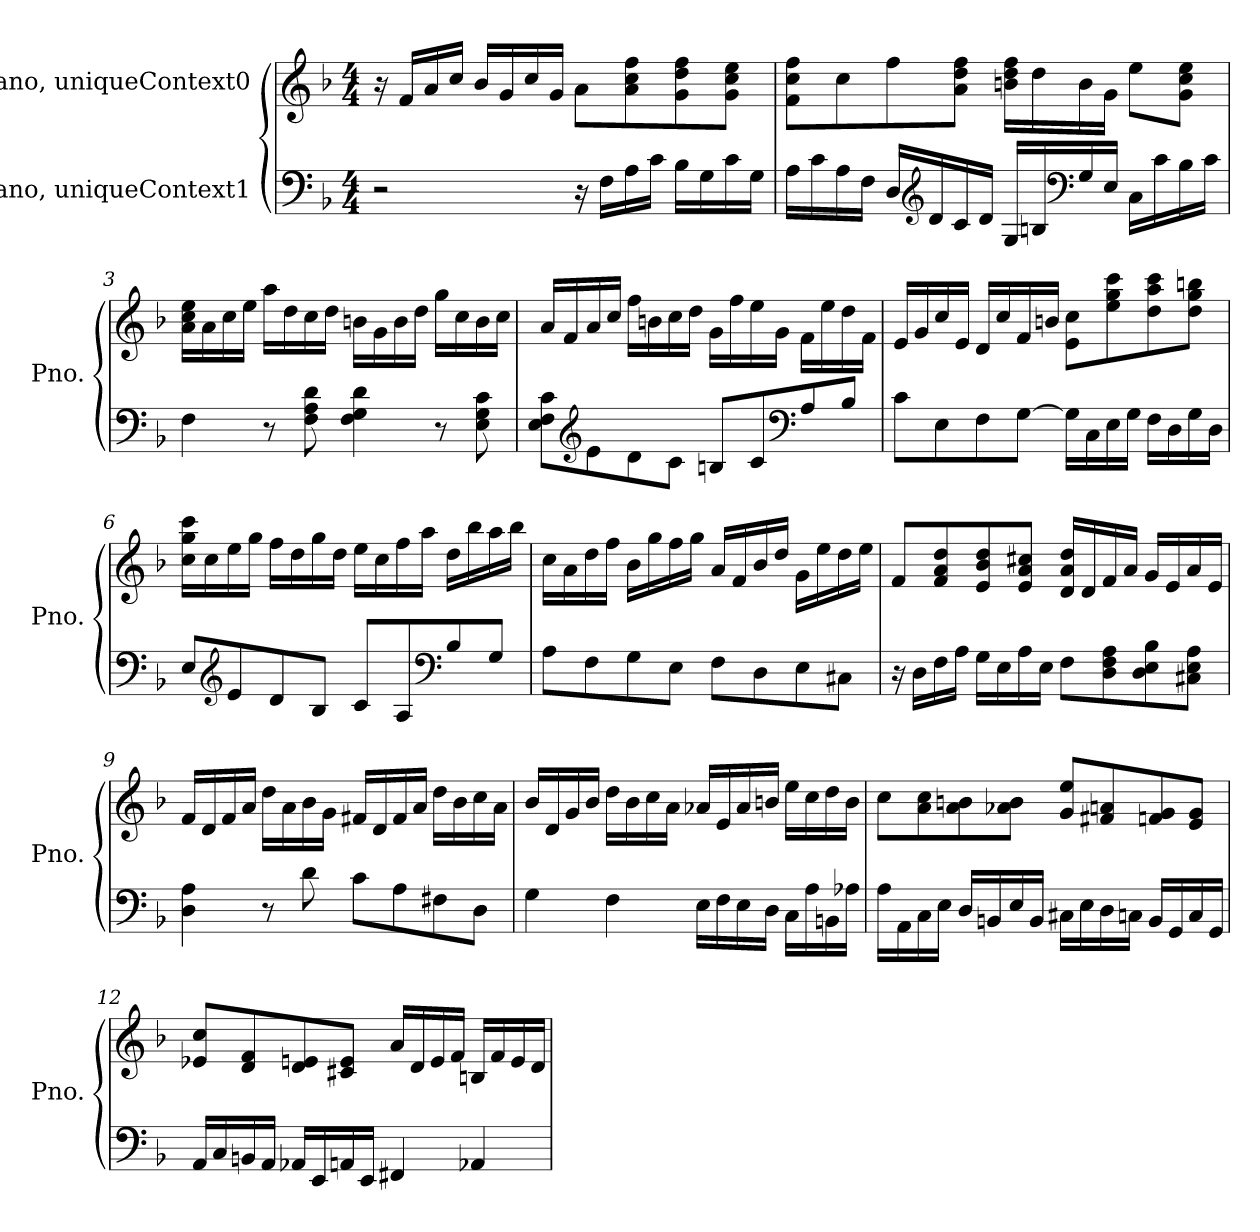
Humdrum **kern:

**kern	**kern
*part2	*part1
*staff2	*staff1
*I"Piano, uniqueContext1	*I"Piano, uniqueContext0
*I'Pno.	*I'Pno.
*clefF4	*clefG2
*k[b-]	*k[b-]
*M4/4	*M4/4
*MM69	*MM69
=1	=1
2r	16r
.	16f/LL
.	16a/
.	16cc/JJ
.	16b-/LL
.	16g/
.	16cc/
.	16g/JJ
16r	8a\L
16F\LL	.
16A\	8a\ 8cc\ 8ff\
16c\JJ	.
16B-\LL	8g\ 8dd\ 8ff\
16G\	.
16c\	8g\ 8cc\ 8ee\J
16G\JJ	.
=2	=2
16A\LL	8f\ 8cc\ 8ff\L
16c\	.
16A\	8cc\
16F\JJ	.
16D/LL	8ff\
*clefG2	*
16d/	.
16c/	8a\ 8dd\ 8ff\J
16d/JJ	.
16G/LL	16bn\ 16dd\ 16ff\LL
16Bn/	16dd\
*clefF4	*
16G/	16b\
16E/JJ	16g\JJ
16C\LL	8ee\L
16c\	.
16B\	8g\ 8cc\ 8ee\J
16c\JJ	.
!!LO:LB:g=z
=3	=3
4F\	16a\ 16cc\ 16ee\LL
.	16a\
.	16cc\
.	16ee\JJ
8r	16aa\LL
.	16dd\
8F\ 8A\ 8d\	16cc\
.	16dd\JJ
4F\ 4G\ 4d\	16bn\LL
.	16g\
.	16b\
.	16dd\JJ
8r	16gg\LL
.	16cc\
8E\ 8G\ 8c\	16b\
.	16cc\JJ
=4	=4
8E\ 8F\ 8c\L	16a/LL
.	16f/
*clefG2	*
8e\	16a/
.	16cc/JJ
8d\	16ff\LL
.	16bn\
8c\J	16cc\
.	16dd\JJ
8Bn/L	16g\LL
.	16ff\
8c/	16ee\
.	16g\JJ
*clefF4	*
8A/	16f\LL
.	16ee\
8B/J	16dd\
.	16f\JJ
!!LO:LB:g=z
=5	=5
8c\L	16e/LL
.	16g/
8E\	16cc/
.	16e/JJ
8F\	16d/LL
.	16cc/
[8G\J	16f/
.	16bn/JJ
16G\LL]	8e\ 8cc\L
16C\	.
16E\	8ee\ 8gg\ 8ccc\
16G\JJ	.
16F\LL	8dd\ 8aa\ 8ccc\
16D\	.
16G\	8dd\ 8gg\ 8bbn\J
16D\JJ	.
=6	=6
8E/L	16cc\ 16gg\ 16ccc\LL
.	16cc\
*clefG2	*
8e/	16ee\
.	16gg\JJ
8d/	16ff\LL
.	16dd\
8B-/J	16gg\
.	16dd\JJ
8c/L	16ee\LL
.	16cc\
8A/	16ff\
.	16aa\JJ
*clefF4	*
8B-/	16dd\LL
.	16bb-\
8G/J	16aa\
.	16bb-\JJ
!!LO:LB:g=z
=7	=7
8A\L	16cc\LL
.	16a\
8F\	16dd\
.	16ff\JJ
8G\	16b-\LL
.	16gg\
8E\J	16ff\
.	16gg\JJ
8F\L	16a/LL
.	16f/
8D\	16b-/
.	16dd/JJ
8E\	16g\LL
.	16ee\
8C#X\J	16dd\
.	16ee\JJ
=8	=8
16r	8f/L
16D\LL	.
16F\	8f/ 8a/ 8dd/
16A\JJ	.
16G\LL	8e/ 8b-/ 8dd/
16E\	.
16A\	8e/ 8a/ 8cc#X/J
16E\JJ	.
8F\L	16d/ 16a/ 16dd/LL
.	16d/
8D\ 8F\ 8A\	16f/
.	16a/JJ
8D\ 8E\ 8B-\	16g/LL
.	16e/
8C#X\ 8E\ 8A\J	16a/
.	16e/JJ
!!LO:LB:g=z
=9	=9
4D\ 4A\	16f/LL
.	16d/
.	16f/
.	16a/JJ
8r	16dd\LL
.	16a\
8d\	16b-\
.	16g\JJ
8c\L	16f#X/LL
.	16d/
8A\	16f#/
.	16a/JJ
8F#X\	16dd\LL
.	16b-\
8D\J	16cc\
.	16a\JJ
=10	=10
4G\	16b-/LL
.	16d/
.	16g/
.	16b-/JJ
4F\	16dd\LL
.	16b-\
.	16cc\
.	16a\JJ
16E\LL	16a-X/LL
16F\	16e/
16E\	16a-/
16D\JJ	16bn/JJ
16C\LL	16ee\LL
16A\	16cc\
16BBn\	16dd\
16A-X\JJ	16b\JJ
!!LO:LB:g=z
=11	=11
16A\LL	8cc\L
16AA\	.
16C\	8a\ 8cc\
16E\JJ	.
16D/LL	8a\ 8bn\
16BBn/	.
16E/	8a-X\ 8b\J
16BB/JJ	.
16C#X\LL	8g/ 8ee/L
16E\	.
16D\	8f#X/ 8an/
16Cn\JJ	.
16BB/LL	8fn/ 8g/
16GG/	.
16C/	8e/ 8g/J
16GG/JJ	.
=12	=12
16AA/LL	8e-X/ 8cc/L
16C/	.
16BBn/	8d/ 8f/
16AA/JJ	.
16AA-X/LL	8d/ 8en/
16EE/	.
16AAn/	8c#X/ 8e/J
16EE/JJ	.
4FF#X/	16a/LL
.	16d/
.	16e/
.	16f/JJ
4AA-X/	16Bn/LL
.	16f/
.	16e/
.	16d/JJ
=	=
*-	*-
